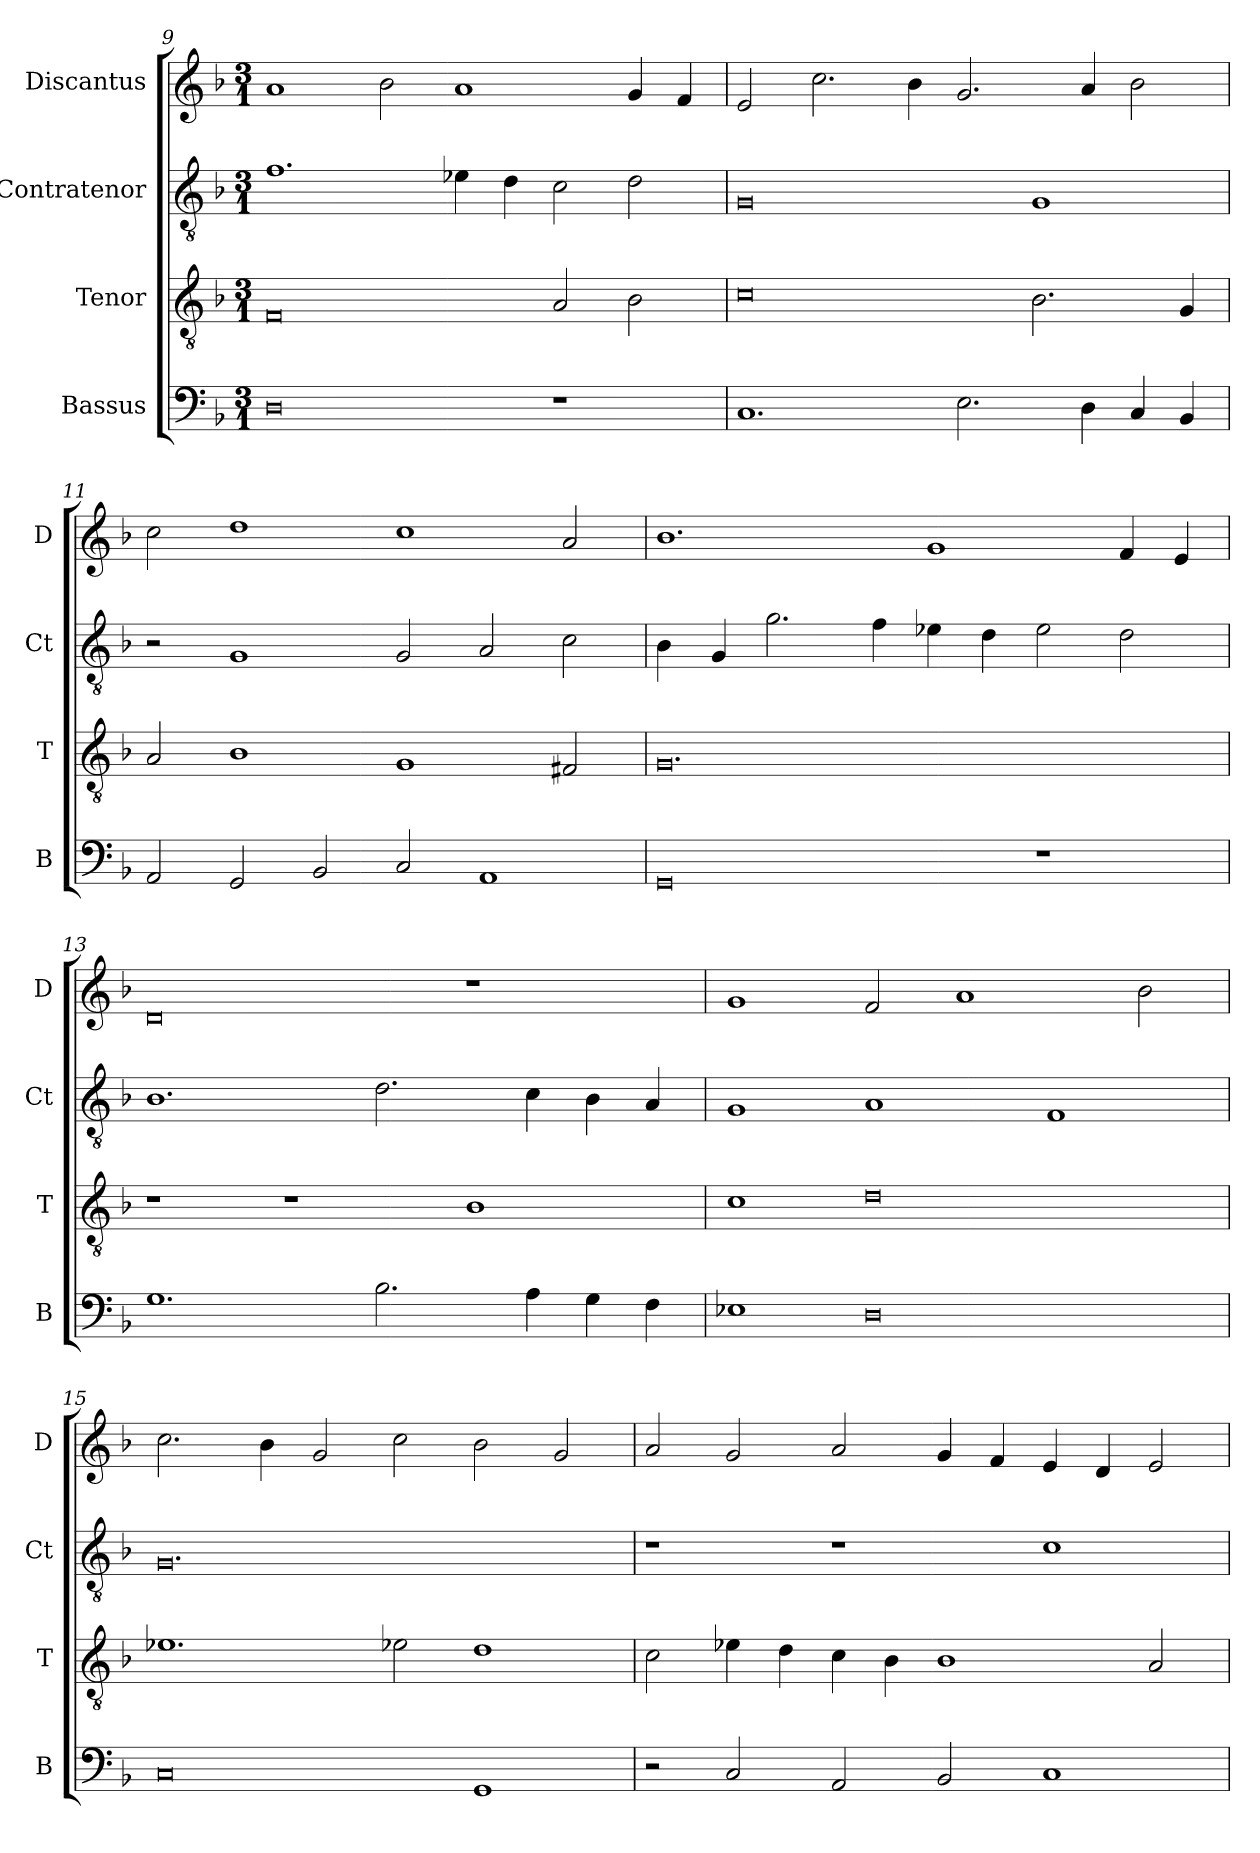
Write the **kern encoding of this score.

**kern	**kern	**kern	**kern
*part4	*part3	*part2	*part1
*staff4	*staff3	*staff2	*staff1
*I"Bassus	*I"Tenor	*I"Contratenor	*I"Discantus
*I'B	*I'T	*I'Ct	*I'D
*clefF4	*clefGv2	*clefGv2	*clefG2
*k[b-]	*k[b-]	*k[b-]	*k[b-]
*M3/1	*M3/1	*M3/1	*M3/1
=9	=9	=9	=9
0D	0F	1.f	1a
.	.	.	2b-\
.	.	4e-X\	1a
.	.	4d\	.
1r	2A/	2c\	.
.	2B-\	2d\	4g/
.	.	.	4f/
=10	=10	=10	=10
1.C	0c	0G	2e/
.	.	.	2.cc\
.	.	.	4b-\
2.E\	.	.	2.g/
.	2.B-\	1G	.
4D\	.	.	4a/
4C/	.	.	2b-\
4BB-/	4G/	.	.
=11	=11	=11	=11
2AA/	2A/	2r	2cc\
2GG/	1B-	1G	1dd
2BB-/	.	.	.
2C/	1G	2G/	1cc
1AA	.	2A/	.
.	2F#X/	2c\	2a/
=12	=12	=12	=12
0GG	0.G	4B-\	1.b-
.	.	4G/	.
.	.	2.g\	.
.	.	4f\	.
.	.	4e-X\	1g
.	.	4d\	.
1r	.	2e-\	.
.	.	2d\	4f/
.	.	.	4e/
=13	=13	=13	=13
1.G	1r	1.B-	0d
.	1r	.	.
2.B-\	.	2.d\	.
.	1B-	.	1r
4A\	.	4c\	.
4G\	.	4B-\	.
4F\	.	4A/	.
=14	=14	=14	=14
1E-X	1c	1G	1g
0D	0d	1A	2f/
.	.	.	1a
.	.	1F	.
.	.	.	2b-\
=15	=15	=15	=15
0C	1.e-X	0.G	2.cc\
.	.	.	4b-\
.	.	.	2g/
.	2e-X\	.	2cc\
1GG	1d	.	2b-\
.	.	.	2g/
=16	=16	=16	=16
2r	2c\	1r	2a/
2C/	4e-X\	.	2g/
.	4d\	.	.
2AA/	4c\	1r	2a/
.	4B-\	.	.
2BB-/	1B-	.	4g/
.	.	.	4f/
1C	.	1c	4e/
.	.	.	4d/
.	2A/	.	2e/
=	=	=	=
*-	*-	*-	*-
